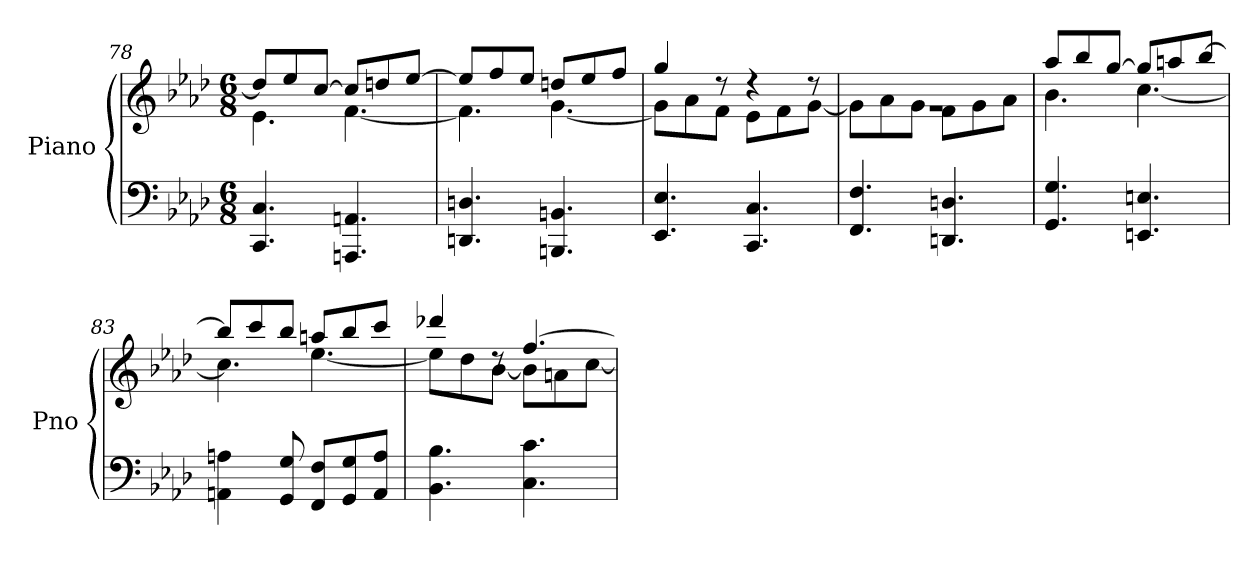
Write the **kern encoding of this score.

**kern	**kern
*part1	*part1
*staff2	*staff1
*I"Piano	*
*I'Pno	*
*clefF4	*clefG2
*k[b-e-a-d-]	*k[b-e-a-d-]
*M6/8	*M6/8
=78	=78
*	*^
4.CC/ 4.C/	8dd/L]	4.e-\
.	8ee-/	.
.	[8cc/J	.
4.AAAn/ 4.AAn/	8cc/L]	[4.f\
.	8ddn/	.
.	[8ee-/J	.
=79	=79	=79
4.DDn/ 4.Dn/	8ee-/L]	4.f\]
.	8ff/	.
.	8ee-/J	.
4.BBBn/ 4.BBn/	8ddn/L	[4.g\
.	8ee-/	.
.	8ff/J	.
=80	=80	=80
4.EE-/ 4.E-/	4gg/	8g\L]
.	.	8a-\
.	8rdd	8f\J
4.CC/ 4.C/	4rdd	8e-\L
.	.	8f\
.	8rdd	[8g\J
=81	=81	=81
4.FF/ 4.F/	2.rg	8g\L]
.	.	8a-\
.	.	8g\J
4.DDn/ 4.Dn/	.	8f\L
.	.	8g\
.	.	8a-\J
!!LO:LB:g=z	!!
=82	=82	=82
4.GG/ 4.G/	8aa-/L	4.b-\
.	8bb-/	.
.	[8gg/J	.
4.EEn/ 4.En/	8gg/L]	[4.cc\
.	8aan/	.
.	[8bb-/J	.
=83	=83	=83
4AAn\ 4An\	8bb-/L]	4.cc\]
.	8ccc/	.
8GG/ 8G/	8bb-/J	.
8FF/ 8F/L	8aan/L	[4.ee-\
8GG/ 8G/	8bb-/	.
8AA/ 8A/J	8ccc/J	.
=84	=84	=84
4.BB-\ 4.B-\	4ddd-X/	8ee-\L]
.	.	8dd-\
.	8rdd	[8b-\J
4.C\ 4.c\	[4.ff/	8b-\L]
.	.	8an\
.	.	[8cc\J
*	*v	*v
=	=
*-	*-
